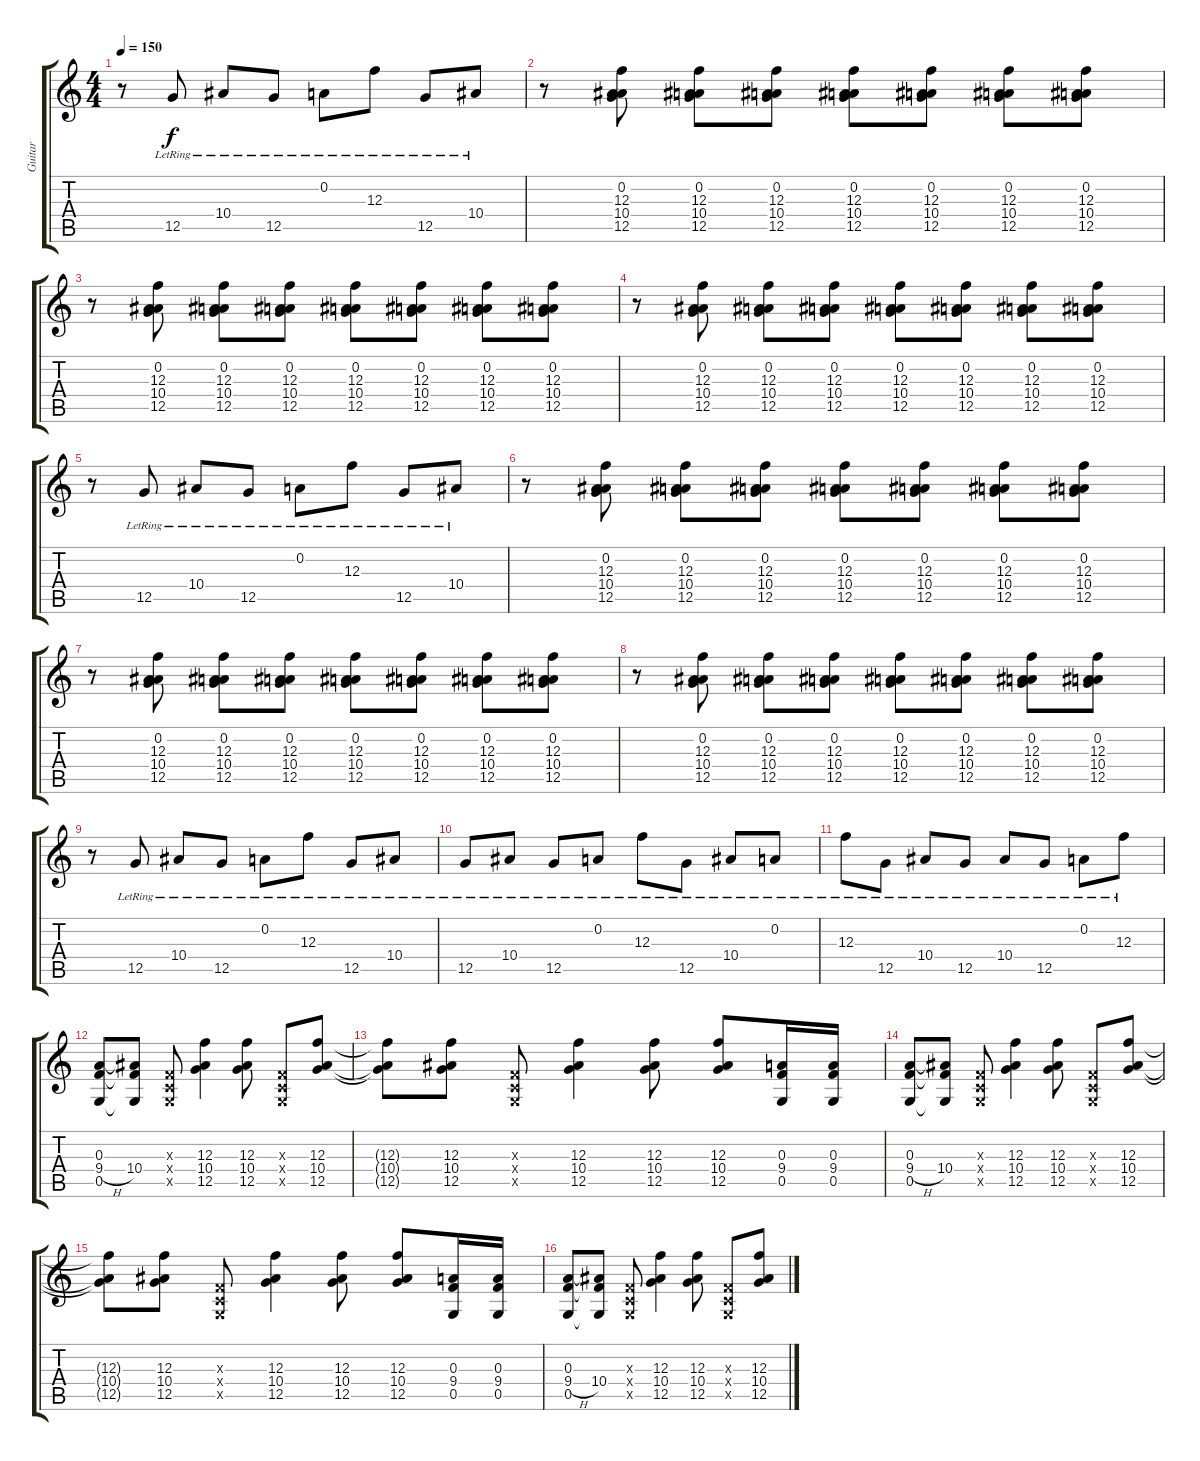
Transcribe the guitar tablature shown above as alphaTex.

\track ("Guitar" "Guitar") {instrument distortionguitar}
\staff {score tabs}
\tuning (D4 A3 F3 C3 G2 C2) {hide}
\ts (4 4)
\tempo 150
\clef g2
\ks c
r.8{dy f} 12.5{lr}.8{instrument electricguitarjazz} 10.4{lr}.8 12.5{lr}.8 0.2{lr}.8 12.3{lr}.8 12.5{lr}.8 10.4{lr}.8 |
r.8{instrument distortionguitar} (0.2 12.3 10.4 12.5).8 (0.2 12.3 10.4 12.5).8 (0.2 12.3 10.4 12.5).8 (0.2 12.3 10.4 12.5).8 (0.2 12.3 10.4 12.5).8 (0.2 12.3 10.4 12.5).8 (0.2 12.3 10.4 12.5).8 |
r.8 (0.2 12.3 10.4 12.5).8 (0.2 12.3 10.4 12.5).8 (0.2 12.3 10.4 12.5).8 (0.2 12.3 10.4 12.5).8 (0.2 12.3 10.4 12.5).8 (0.2 12.3 10.4 12.5).8 (0.2 12.3 10.4 12.5).8 |
r.8 (0.2 12.3 10.4 12.5).8 (0.2 12.3 10.4 12.5).8 (0.2 12.3 10.4 12.5).8 (0.2 12.3 10.4 12.5).8 (0.2 12.3 10.4 12.5).8 (0.2 12.3 10.4 12.5).8 (0.2 12.3 10.4 12.5).8 |
r.8 12.5{lr}.8{instrument electricguitarjazz} 10.4{lr}.8 12.5{lr}.8 0.2{lr}.8 12.3{lr}.8 12.5{lr}.8 10.4{lr}.8 |
r.8{instrument distortionguitar} (0.2 12.3 10.4 12.5).8 (0.2 12.3 10.4 12.5).8 (0.2 12.3 10.4 12.5).8 (0.2 12.3 10.4 12.5).8 (0.2 12.3 10.4 12.5).8 (0.2 12.3 10.4 12.5).8 (0.2 12.3 10.4 12.5).8 |
r.8 (0.2 12.3 10.4 12.5).8 (0.2 12.3 10.4 12.5).8 (0.2 12.3 10.4 12.5).8 (0.2 12.3 10.4 12.5).8 (0.2 12.3 10.4 12.5).8 (0.2 12.3 10.4 12.5).8 (0.2 12.3 10.4 12.5).8 |
r.8 (0.2 12.3 10.4 12.5).8 (0.2 12.3 10.4 12.5).8 (0.2 12.3 10.4 12.5).8 (0.2 12.3 10.4 12.5).8 (0.2 12.3 10.4 12.5).8 (0.2 12.3 10.4 12.5).8 (0.2 12.3 10.4 12.5).8 |
r.8 12.5{lr}.8{instrument electricguitarjazz} 10.4{lr}.8 12.5{lr}.8 0.2{lr}.8 12.3{lr}.8 12.5{lr}.8 10.4{lr}.8 |
12.5{lr}.8{instrument electricguitarjazz} 10.4{lr}.8 12.5{lr}.8 0.2{lr}.8 12.3{lr}.8 12.5{lr}.8 10.4{lr}.8 0.2{lr}.8 |
12.3{lr}.8 12.5{lr}.8 10.4{lr}.8 12.5{lr}.8 10.4{lr}.8 12.5{lr}.8 0.2{lr}.8 12.3{lr}.8 |
(0.3 9.4{h} 0.5).8{instrument distortionguitar} (0.3{t} 10.4 0.5{t}).8 (0.3{x} 0.4{x} 0.5{x}).8 (12.3 10.4 12.5).4 (12.3 10.4 12.5).8 (0.3{x} 0.4{x} 0.5{x}).8 (12.3 10.4 12.5).8 |
(12.3{t} 10.4{t} 12.5{t}).8 (12.3 10.4 12.5).8 (0.3{x} 0.4{x} 0.5{x}).8 (12.3 10.4 12.5).4 (12.3 10.4 12.5).8 (12.3 10.4 12.5).8 (0.3 9.4 0.5).16 (0.3 9.4 0.5).16 |
(0.3 9.4{h} 0.5).8 (0.3{t} 10.4 0.5{t}).8 (0.3{x} 0.4{x} 0.5{x}).8 (12.3 10.4 12.5).4 (12.3 10.4 12.5).8 (0.3{x} 0.4{x} 0.5{x}).8 (12.3 10.4 12.5).8 |
(12.3{t} 10.4{t} 12.5{t}).8 (12.3 10.4 12.5).8 (0.3{x} 0.4{x} 0.5{x}).8 (12.3 10.4 12.5).4 (12.3 10.4 12.5).8 (12.3 10.4 12.5).8 (0.3 9.4 0.5).16 (0.3 9.4 0.5).16 |
(0.3 9.4{h} 0.5).8 (0.3{t} 10.4 0.5{t}).8 (0.3{x} 0.4{x} 0.5{x}).8 (12.3 10.4 12.5).4 (12.3 10.4 12.5).8 (0.3{x} 0.4{x} 0.5{x}).8 (12.3 10.4 12.5).8
